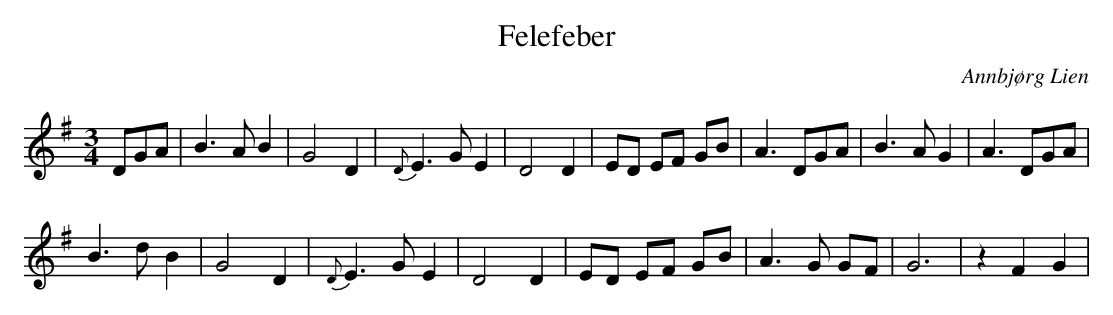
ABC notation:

X:1
T:Felefeber
C:Annbjørg Lien
M:3/4
L:1/8
Q:90
K:G
DGA| B3A B2 | G4 D2 | {D}E3G E2 | D4 D2 | ED EF GB | A3 DGA | B3A G2 | A3 DGA |
 B3d B2 | G4 D2 | {D}E3G E2 | D4 D2 | ED EF GB | A3 G GF | G6 | z2 F2 G2 |
